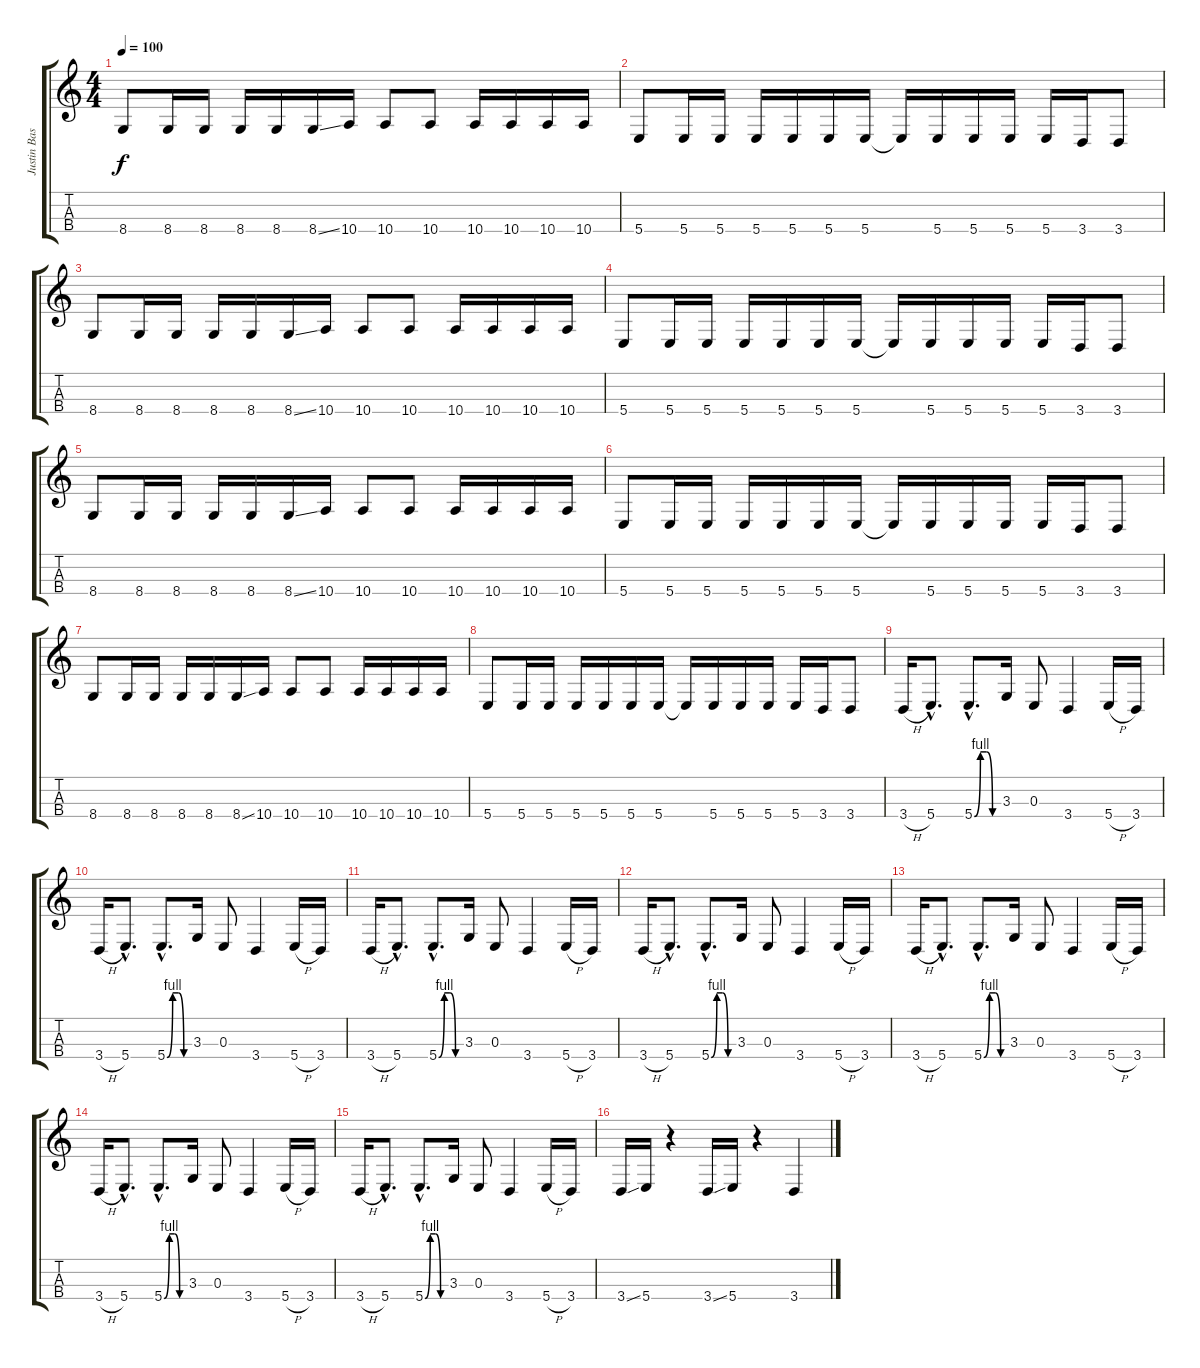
\track ("Justin Bass" "Justin Bas") {instrument electricbassfinger}
\staff {score tabs}
\tuning (G3 D3 E2 B1) {hide}
\ts (4 4)
\tempo 100
\clef g2
\ks c
8.4.8{dy f} 8.4.16 8.4.16 8.4.16 8.4.16 8.4{ss}.16 10.4.16 10.4.8 10.4.8 10.4.16 10.4.16 10.4.16 10.4.16 |
5.4.8 5.4.16 5.4.16 5.4.16 5.4.16 5.4.16 5.4.16 5.4{t}.16 5.4.16 5.4.16 5.4.16 5.4.16 3.4.16 3.4.8 |
8.4.8 8.4.16 8.4.16 8.4.16 8.4.16 8.4{ss}.16 10.4.16 10.4.8 10.4.8 10.4.16 10.4.16 10.4.16 10.4.16 |
5.4.8 5.4.16 5.4.16 5.4.16 5.4.16 5.4.16 5.4.16 5.4{t}.16 5.4.16 5.4.16 5.4.16 5.4.16 3.4.16 3.4.8 |
8.4.8 8.4.16 8.4.16 8.4.16 8.4.16 8.4{ss}.16 10.4.16 10.4.8 10.4.8 10.4.16 10.4.16 10.4.16 10.4.16 |
5.4.8 5.4.16 5.4.16 5.4.16 5.4.16 5.4.16 5.4.16 5.4{t}.16 5.4.16 5.4.16 5.4.16 5.4.16 3.4.16 3.4.8 |
8.4.8 8.4.16 8.4.16 8.4.16 8.4.16 8.4{ss}.16 10.4.16 10.4.8 10.4.8 10.4.16 10.4.16 10.4.16 10.4.16 |
5.4.8 5.4.16 5.4.16 5.4.16 5.4.16 5.4.16 5.4.16 5.4{t}.16 5.4.16 5.4.16 5.4.16 5.4.16 3.4.16 3.4.8 |
3.4{h}.16 5.4{hac}.8{d} 5.4{be (custom 0 0 15 4 30 4 45 0 60 0) hac}.8{d} 3.3.16 0.3.8 3.4.4 5.4{h}.16 3.4.16 |
3.4{h}.16 5.4{hac}.8{d} 5.4{be (custom 0 0 15 4 30 4 45 0 60 0) hac}.8{d} 3.3.16 0.3.8 3.4.4 5.4{h}.16 3.4.16 |
3.4{h}.16 5.4{hac}.8{d} 5.4{be (custom 0 0 15 4 30 4 45 0 60 0) hac}.8{d} 3.3.16 0.3.8 3.4.4 5.4{h}.16 3.4.16 |
3.4{h}.16 5.4{hac}.8{d} 5.4{be (custom 0 0 15 4 30 4 45 0 60 0) hac}.8{d} 3.3.16 0.3.8 3.4.4 5.4{h}.16 3.4.16 |
3.4{h}.16 5.4{hac}.8{d} 5.4{be (custom 0 0 15 4 30 4 45 0 60 0) hac}.8{d} 3.3.16 0.3.8 3.4.4 5.4{h}.16 3.4.16 |
3.4{h}.16 5.4{hac}.8{d} 5.4{be (custom 0 0 15 4 30 4 45 0 60 0) hac}.8{d} 3.3.16 0.3.8 3.4.4 5.4{h}.16 3.4.16 |
3.4{h}.16 5.4{hac}.8{d} 5.4{be (custom 0 0 15 4 30 4 45 0 60 0) hac}.8{d} 3.3.16 0.3.8 3.4.4 5.4{h}.16 3.4.16 |
3.4{ss}.16 5.4.16 r.4 3.4{ss}.16 5.4.16 r.4 3.4.4
